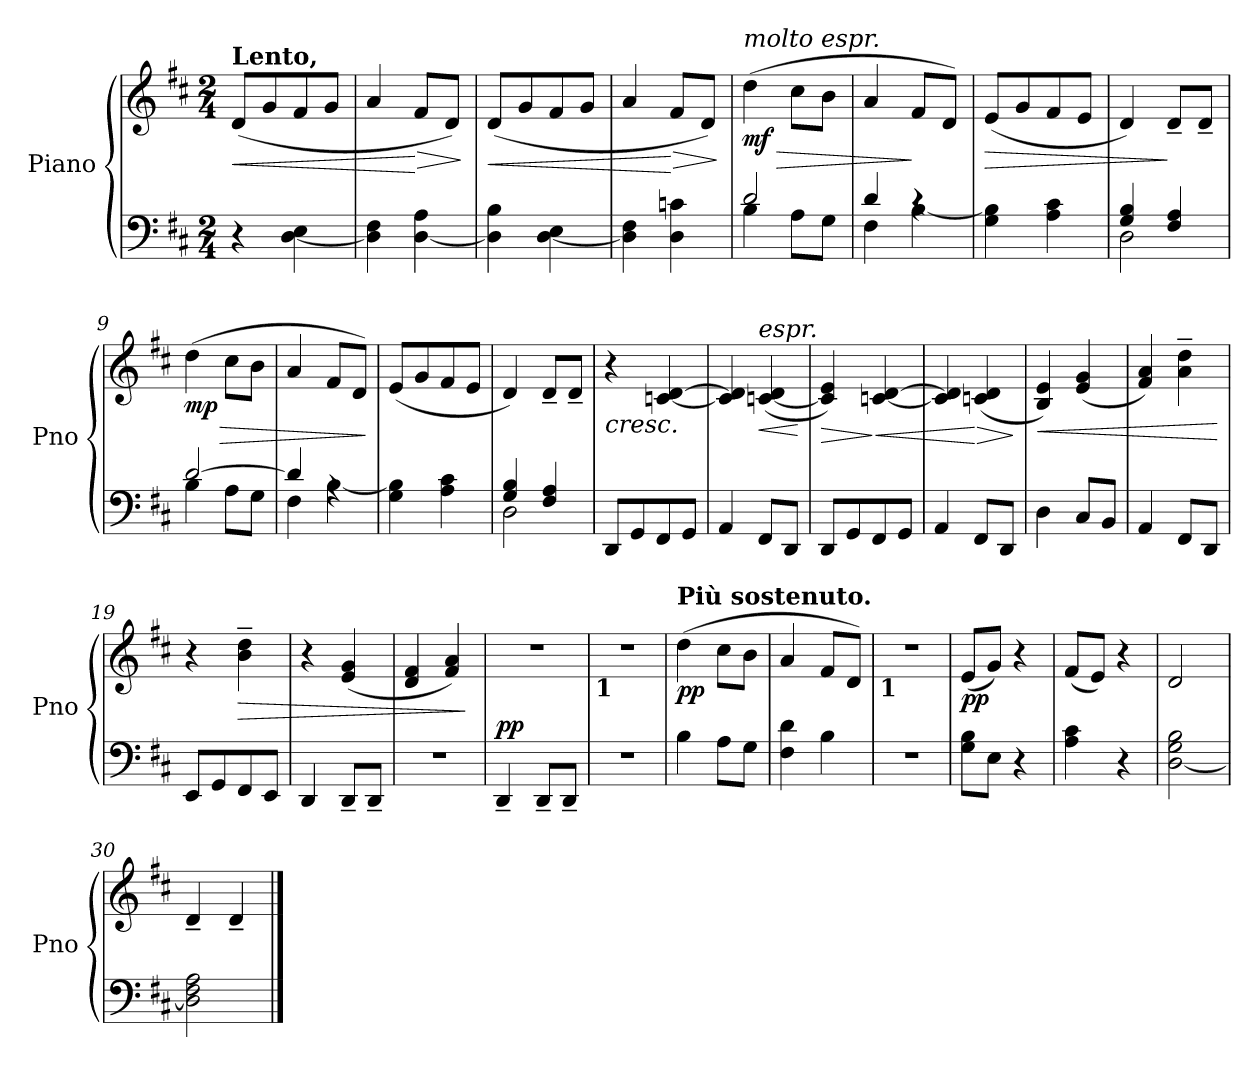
**kern	**kern	**dynam
*part1	*part1	*part1
*staff2	*staff1	*staff1/2
*I"Piano	*	*
*I'Pno	*	*
*clefF4	*clefG2	*
*k[f#c#]	*k[f#c#]	*
*M2/4	*M2/4	*
*MM66	*MM66	*
=1	=1	=1
!	!LO:TX:a:B:t=Lento,	!
!	!	!LO:HP:b
!	!	!LO:DY:n=1:b
!	!	!LO:DY:n=2:b
4r	(>8d/L	< p other-dynamics
.	8g/	.
[4D\< 4E\<	8f#/	.
.	8g/J	.
=2	=2	=2
4D\]< 4F#\<	4a/	.
!	!	!LO:HP:n=1:b
[4D\< 4A\<	8f#/L	[ >
.	8d/J)	.
.	.	]
=3	=3	=3
!	!	!LO:HP:b
4D\]< 4B\<	(>8d/L	<
.	8g/	.
[4D\ 4E\	8f#/	.
.	8g/J	.
=4	=4	=4
4D\] 4F#\	4a/	.
!	!	!LO:HP:n=1:b
4D\< 4cn\<	8f#/L	[ >
.	8d/J)	.
.	.	]
=5	=5	=5
*^	*	*
!	!	!LO:TX:a:i:t=molto espr.	!
!	!	!	!LO:HP:b
!	!	!	!LO:DY:n=1:b
2d/	4B<\	(>4dd\	> mf
.	8A\L	8cc#\L	.
.	8G\J	8b\J	.
!!LO:LB:g=z
=6	=6	=6	=6
4d/	4F#\	4a/	.
4rc	[4B<\	8f#/L	]
.	.	8d/J)	.
*v	*v	*	*
=7	=7	=7
!	!	!LO:HP:b
4G\< 4B\]<	(<8e/L	>
.	8g/	.
4A\< 4c#\<	8f#/	.
.	8e/J	.
=8	=8	=8
*^	*	*
4G/ 4B/	2D\	4d/)	.
4F#/< 4A/<	.	8d~/L	]
.	.	8d~/J	.
=9	=9	=9	=9
!	!	!	!LO:HP:b
!	!	!	!LO:DY:n=1:b
[2d</	4B\	(>4dd\	> mp
.	8A\L	8cc#\L	.
.	8G\J	8b\J	.
=10	=10	=10	=10
4d/]	4F#\	4a/	.
4rA	[4B\	8f#/L	.
.	.	8d/J)	.
*v	*v	*	*
.	.	]
=11	=11	=11
4G\ 4B\]	(<8e/L	.
.	8g/	.
4A\ 4c#\	8f#/	.
.	8e/J	.
!!LO:LB:g=z
=12	=12	=12
*^	*	*
4G/ 4B/	2D\	4d/)	.
4F#/ 4A/	.	8d~/L	.
.	.	8d~/J	.
*v	*v	*	*
=13	=13	=13
!	!	!LO:HP:b
8DD</L	4r	<
!	!	!LO:DY:b=2
!	!	!LO:DY:n=1:b=2
8GG</	.	p other-dynamics
8FF#/	[4cn/ [4d/	.
8GG/J	.	.
=14	=14	=14
4AA/	4c/] 4d/]	.
!	!LO:TX:a:i:t=espr.	!
!	!	!LO:HP:n=1:b
8FF#/L	(>[4cn/ 4d/	] [ < ]
8DD/J	.	.
.	.	[
=15	=15	=15
!	!	!LO:HP:b
8DD/L	4c/] 4e/)	>
8GG/	.	.
!	!	!LO:HP:n=1:b
8FF#/	[4cn/ [4d/	] <
8GG/J	.	.
=16	=16	=16
4AA/	4c/] 4d/]	.
!	!	!LO:HP:n=1:b
8FF#/L	(>4cn/ 4d/	[ >
8DD/J	.	.
.	.	]
=17	=17	=17
!	!	!LO:HP:b
4D\	4B/ 4e/)	<
8C#/L	(>4e/ 4g/	.
8BB/J	.	.
!!LO:LB:g=z
=18	=18	=18
4AA</	4f#/ 4a/)	.
8FF#/L	4a\~ 4dd\~	.
8DD/J	.	.
.	.	[
=19	=19	=19
8EE</L	4r	.
8GG</	.	.
!	!	!LO:HP:b
8FF#/	4b\~ 4dd\~	>
8EE/J	.	.
=20	=20	=20
4DD</	4r	.
8DD<~/L	(<4e/ 4g/	.
8DD<~/J	.	.
=21	=21	=21
2r	4d/ 4f#/	.
.	4f#/ 4a/)	.
.	.	]
=22	=22	=22
!	!	!LO:DY:a=2
4DD<~/	2r	pp
8DD<~/L	.	.
8DD<~/J	.	.
=23	=23	=23
!	!LO:TX:b:B:t=1	!
2r	2r	.
!!LO:LB:g=z
=24	=24	=24
!	!LO:TX:a:B:t=Più sostenuto.	!
!	!	!LO:DY:b
4B<\	(>4dd\	pp
8A\L	8cc#\L	.
8G\J	8b\J	.
=25	=25	=25
4F#\< 4d\<	4a/	.
4B<\	8f#/L	.
.	8d/J)	.
=26	=26	=26
!	!LO:TX:b:B:t=1	!
2r	2r	.
=27	=27	=27
!	!	!LO:DY:b
8G\< 8B\<L	(<8e/L	pp
8E<\J	8g/J)	.
4r	4r	.
=28	=28	=28
4A\< 4c#\<	(<8f#/L	.
.	8e/J)	.
4r	4r	.
=29	=29	=29
[2D\< 2G\< 2B\<	2d/	.
=30	=30	=30
2D\]< 2F#\< 2A\<	4d~/	.
.	4d~/	.
==	==	==
*-	*-	*-
